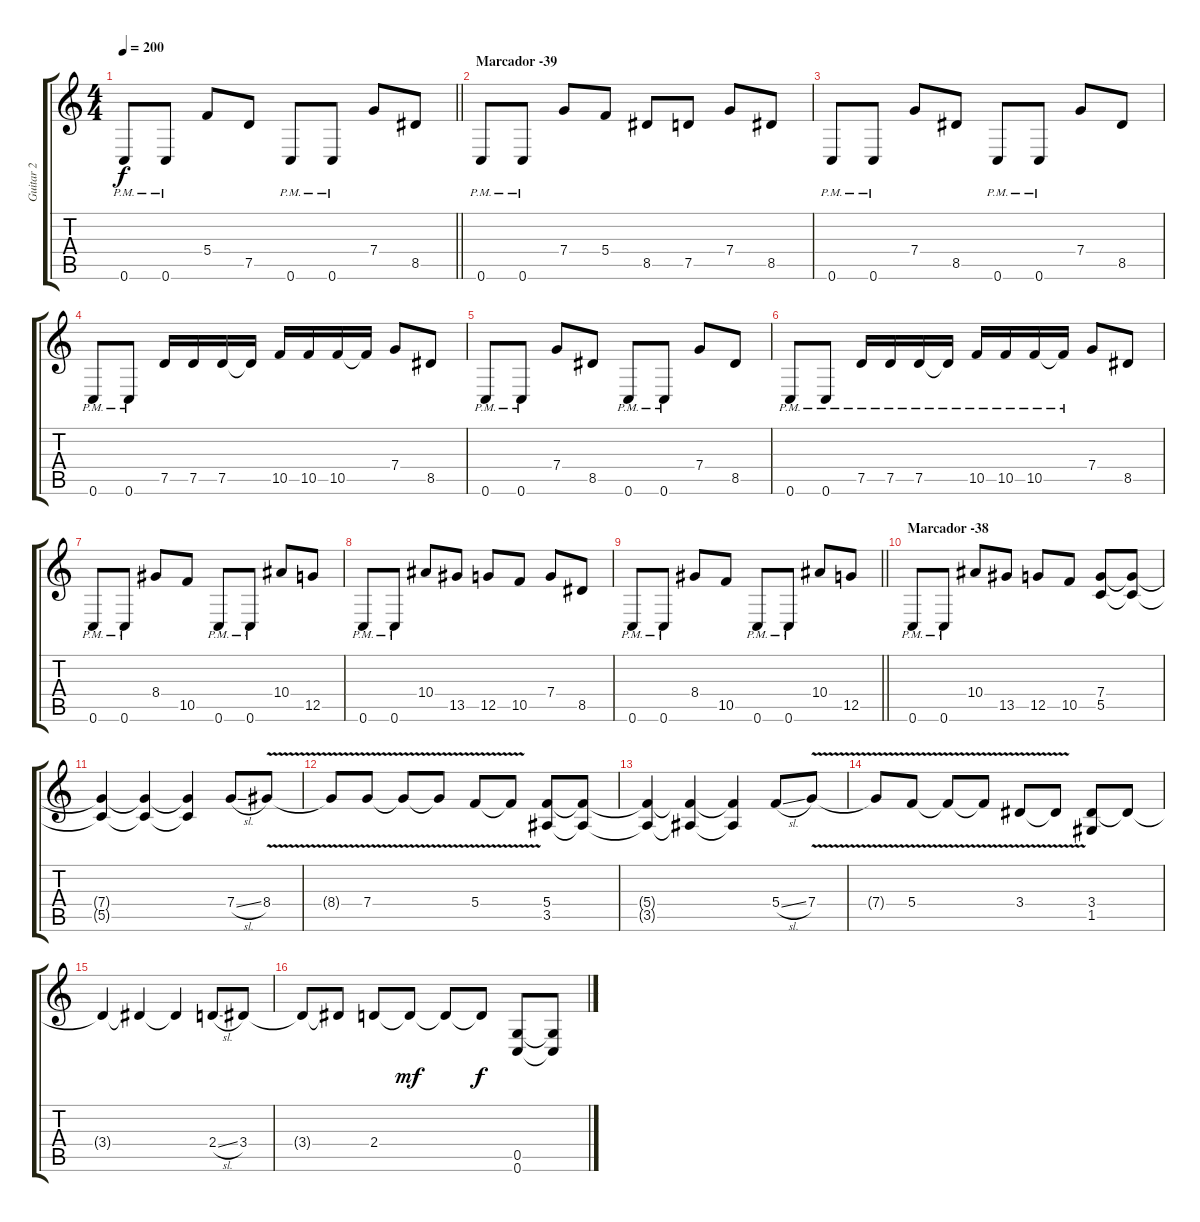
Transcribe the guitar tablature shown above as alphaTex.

\track ("Guitar 2" "Guitar 2") {instrument distortionguitar}
\staff {score tabs}
\tuning (D4 A3 F3 C3 G2 C2) {hide}
\ts (4 4)
\tempo 200
\clef g2
\barLineRight lightlight
\ks c
0.6{pm}.8{dy f} 0.6{pm}.8 5.4.8 7.5.8 0.6{pm}.8 0.6{pm}.8 7.4.8 8.5.8 |
\section ("" "Marcador -39")
0.6{pm}.8 0.6{pm}.8 7.4.8 5.4.8 8.5.8 7.5.8 7.4.8 8.5.8 |
0.6{pm}.8 0.6{pm}.8 7.4.8 8.5.8 0.6{pm}.8 0.6{pm}.8 7.4.8 8.5.8 |
0.6{pm}.8 0.6{pm}.8 7.5.16 7.5.16 7.5.16 7.5{t}.16 10.5.16 10.5.16 10.5.16 10.5{t}.16 7.4.8 8.5.8 |
0.6{pm}.8 0.6{pm}.8 7.4.8 8.5.8 0.6{pm}.8 0.6{pm}.8 7.4.8 8.5.8 |
0.6{pm}.8 0.6{pm}.8 7.5{pm}.16 7.5{pm}.16 7.5{pm}.16 7.5{pm t}.16 10.5{pm}.16 10.5{pm}.16 10.5{pm}.16 10.5{pm t}.16 7.4.8 8.5.8 |
0.6{pm}.8 0.6{pm}.8 8.4.8 10.5.8 0.6{pm}.8 0.6{pm}.8 10.4.8 12.5.8 |
0.6{pm}.8 0.6{pm}.8 10.4.8 13.5.8 12.5.8 10.5.8 7.4.8 8.5.8 |
\barLineRight lightlight
0.6{pm}.8 0.6{pm}.8 8.4.8 10.5.8 0.6{pm}.8 0.6{pm}.8 10.4.8 12.5.8 |
\section ("" "Marcador -38")
0.6{pm}.8 0.6{pm}.8 10.4.8 13.5.8 12.5.8 10.5.8 (7.4 5.5).8 (7.4{t} 5.5{t}).8 |
(7.4{t} 5.5{t}).4 (7.4{t} 5.5{t}).4 (7.4{t} 5.5{t}).4 7.4{sl}.8 8.4{v}.8 |
8.4{v t}.8 7.4{v}.8 7.4{v t}.8 7.4{v t}.8 5.4{v}.8 5.4{v t}.8 (5.4 3.5).8 (5.4{t} 3.5{t}).8 |
(5.4{t} 3.5{t}).4 (5.4{t} 3.5{t}).4 (5.4{t} 3.5{t}).4 5.4{sl}.8 7.4{v}.8 |
7.4{v t}.8 5.4{v}.8 5.4{v t}.8 5.4{v t}.8 3.4{v}.8 3.4{v t}.8 (3.4 1.5).8 3.4{t}.8 |
3.4{t}.4 3.4{t}.4 3.4{t}.4 2.4{sl}.8 3.4.8 |
3.4{t}.8 3.4{t}.8 2.4.8 2.4{t}.8{dy mf} 2.4{t}.8 2.4{t}.8{dy f} (0.5 0.6).8 (0.5{t} 0.6{t}).8
